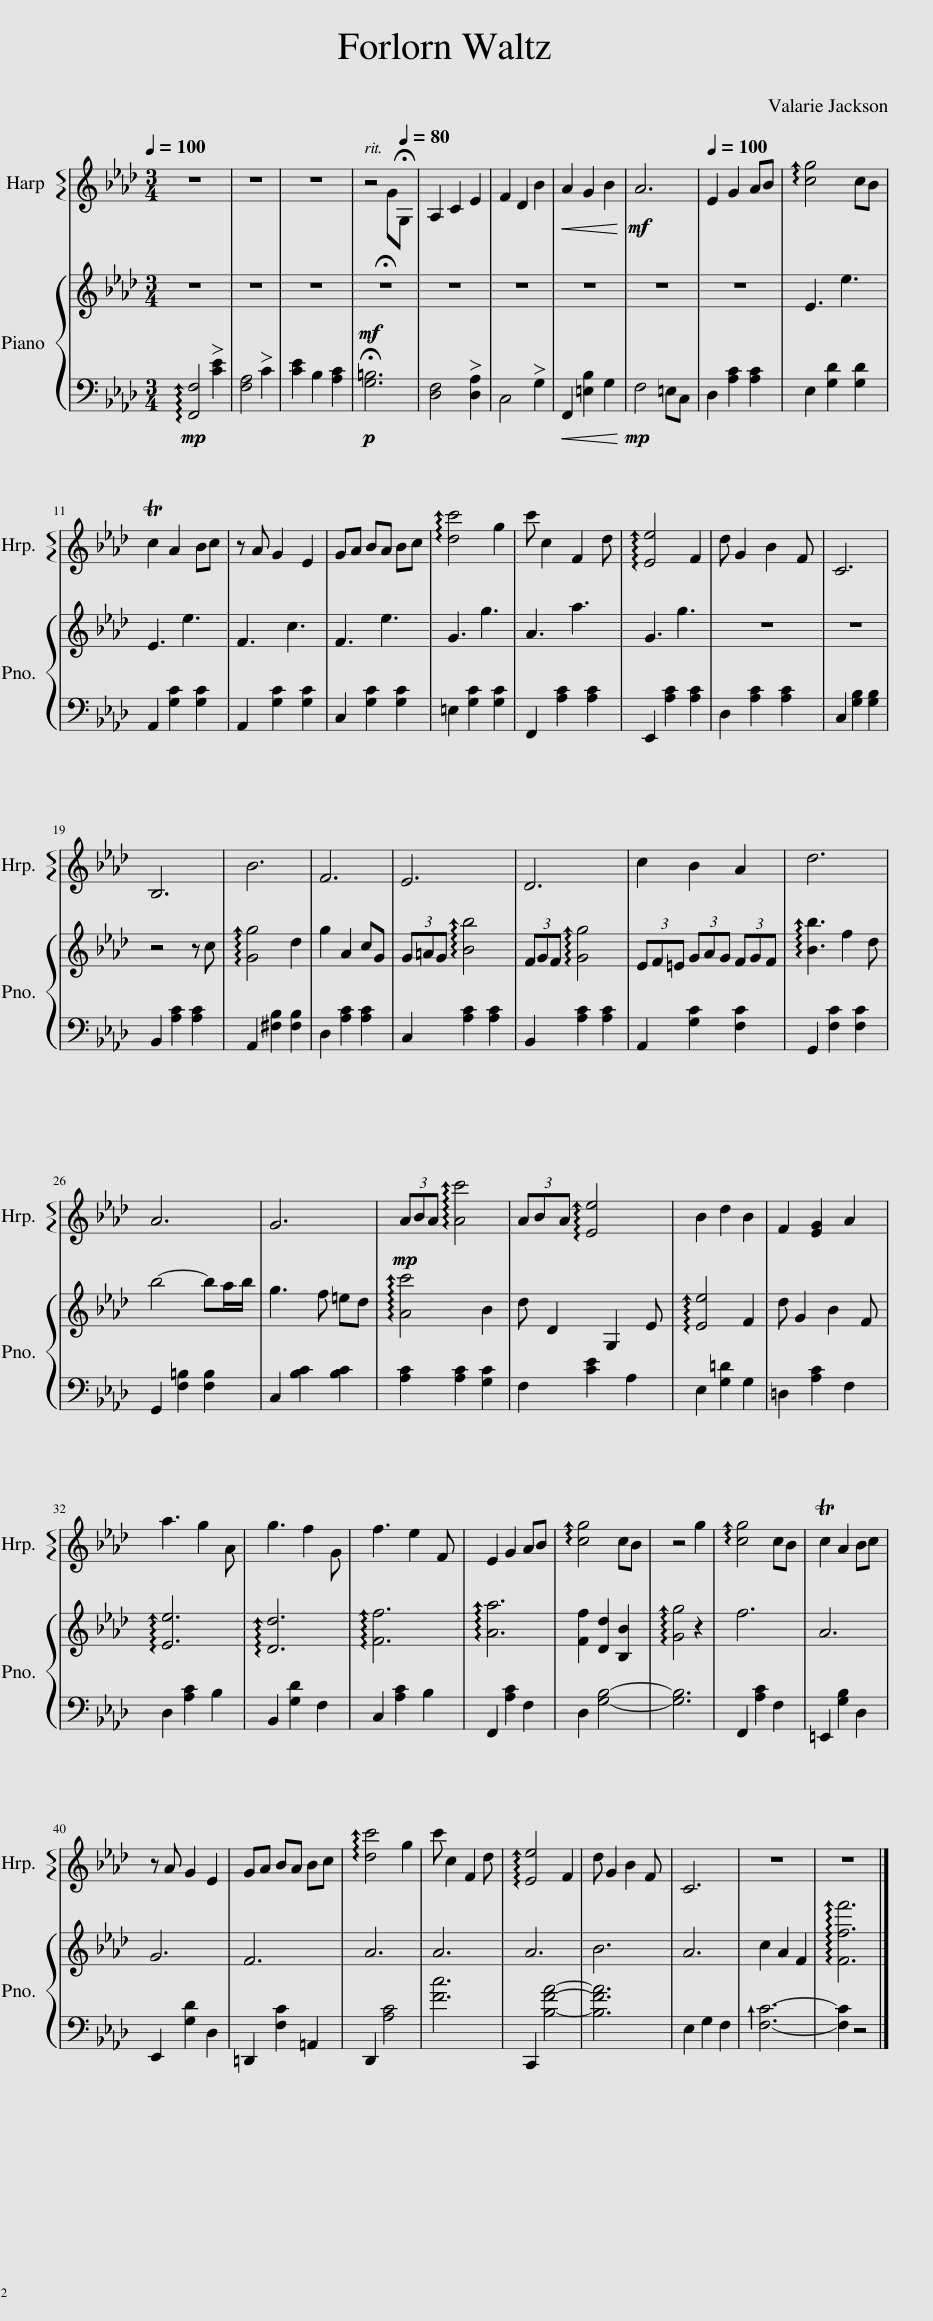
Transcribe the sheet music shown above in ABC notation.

X:1
%%score 1 { 2 | 3 }
L:1/8
Q:1/4=100
M:3/4
I:linebreak $
K:Ab
V:1 treble
V:2 treble
V:3 bass
V:1
 z6 | z6 | z6 | z4[Q:1/4=80] G!fermata!G, | A,2 C2 E2 | %5
 F2 D2 B2 |!<(! A2 G2 B2!<)! |!mf! A6 |[Q:1/4=100] E2 G2 AB | !arpeggio![cg]4 cB |$ %10
 Tc2 A2 Bc | z A G2 E2 | GA BA Bc | !arpeggio![dc']4 g2 | c' c2 F2 d | %15
 !arpeggio![Ee]4 F2 | d G2 B2 F | C6 |$ B,6 | B6 | %20
 F6 | E6 | D6 | c2 B2 A2 | d6 |$ %25
 A6 | G6 |!mp! (3ABA !arpeggio![Ac']4 | (3ABA !arpeggio![Ee]4 | B2 d2 B2 | %30
 F2 [EG]2 A2 |$ a3 g2 A | g3 f2 G | f3 e2 F | E2 G2 AB | %35
 !arpeggio![cg]4 cB | z4 g2 | !arpeggio![cg]4 cB | Tc2 A2 Bc |$ z A G2 E2 | %40
 GA BA Bc | !arpeggio![dc']4 g2 | c' c2 F2 d | !arpeggio![Ee]4 F2 | d G2 B2 F | %45
 C6 | z6 | z6 |] %48
V:2
 z6 | z6 | z6 |!mf! !fermata!z6 | z6 | %5
 z6 | z6 | z6 | z6 | E3 e3 |$ %10
 E3 e3 | F3 c3 | F3 e3 | G3 g3 | A3 a3 | %15
 G3 g3 | z6 | z6 |$ z4 z c | !arpeggio![Gg]4 d2 | %20
 g2 A2 cG | (3G=AG !arpeggio![Bb]4 | (3FGF !arpeggio![Gg]4 | (3EF=E (3GAG (3FGF | !arpeggio![Bb]3 f2 d |$ %25
 b4- ba/b/ | g3 f =ed | !arpeggio![Ac']4 B2 | d D2 G,2 E | !arpeggio![Ee]4 F2 | %30
 d G2 B2 F |$ !arpeggio![Ee]6 | !arpeggio![Dd]6 | !arpeggio![Ff]6 | !arpeggio![Aa]6 | %35
 [Ff]2 [Dd]2 [B,B]2 | !arpeggio![Gg]4 z2 | f6 | A6 |$ G6 | %40
 F6 | A6 | A6 | A6 | B6 | %45
 A6 | c2 A2 F2 | !arpeggio![Fff']6 |] %48
V:3
!mp! !arpeggio![F,,F,]4 [CE]2 | [F,A,]4 C2 | [CE]2 B,2 [A,C]2 |!p! !fermata![G,=B,]6 | [D,F,]4 [D,A,]2 | %5
 C,4 G,2 |!<(! F,,2 [=E,B,]2 G,2!<)! |!mp! F,4 =E,C, | D,2 [A,C]2 [A,C]2 | E,2 [G,D]2 [G,D]2 |$ %10
 A,,2 [G,C]2 [G,C]2 | A,,2 [G,C]2 [G,C]2 | C,2 [G,C]2 [G,C]2 | =E,2 [G,C]2 [G,C]2 | F,,2 [A,C]2 [A,C]2 | %15
 E,,2 [A,C]2 [A,C]2 | D,2 [A,C]2 [A,C]2 | C,2 [G,B,]2 [G,B,]2 |$ B,,2 [A,C]2 [A,C]2 | A,,2 [^F,B,]2 [F,B,]2 | %20
 D,2 [A,C]2 [A,C]2 | C,2 [A,C]2 [A,C]2 | B,,2 [A,C]2 [A,C]2 | A,,2 [G,C]2 [F,C]2 | G,,2 [F,C]2 [F,C]2 |$ %25
 G,,2 [F,=B,]2 [F,B,]2 | C,2 [B,C]2 [B,C]2 | [A,C]2 [A,C]2 [G,C]2 | F,2 [CE]2 A,2 | E,2 [G,=D]2 G,2 | %30
 =D,2 [A,C]2 F,2 |$ D,2 [A,C]2 B,2 | B,,2 [G,D]2 F,2 | C,2 [A,C]2 B,2 | F,,2 [A,C]2 F,2 | %35
 D,2 [G,B,]4- | [G,B,]6 | F,,2 [A,C]2 F,2 | =E,,2 [G,B,]2 D,2 |$ E,,2 [G,D]2 D,2 | %40
 =D,,2 [F,C]2 =A,,2 | D,,2 [A,C]4 | [Fc]6 | C,,2 [B,FA]4- | [B,FA]6 | %45
 E,2 G,2 F,2 | !arpeggio![F,C]6- | [F,C]2 z4 |] %48
